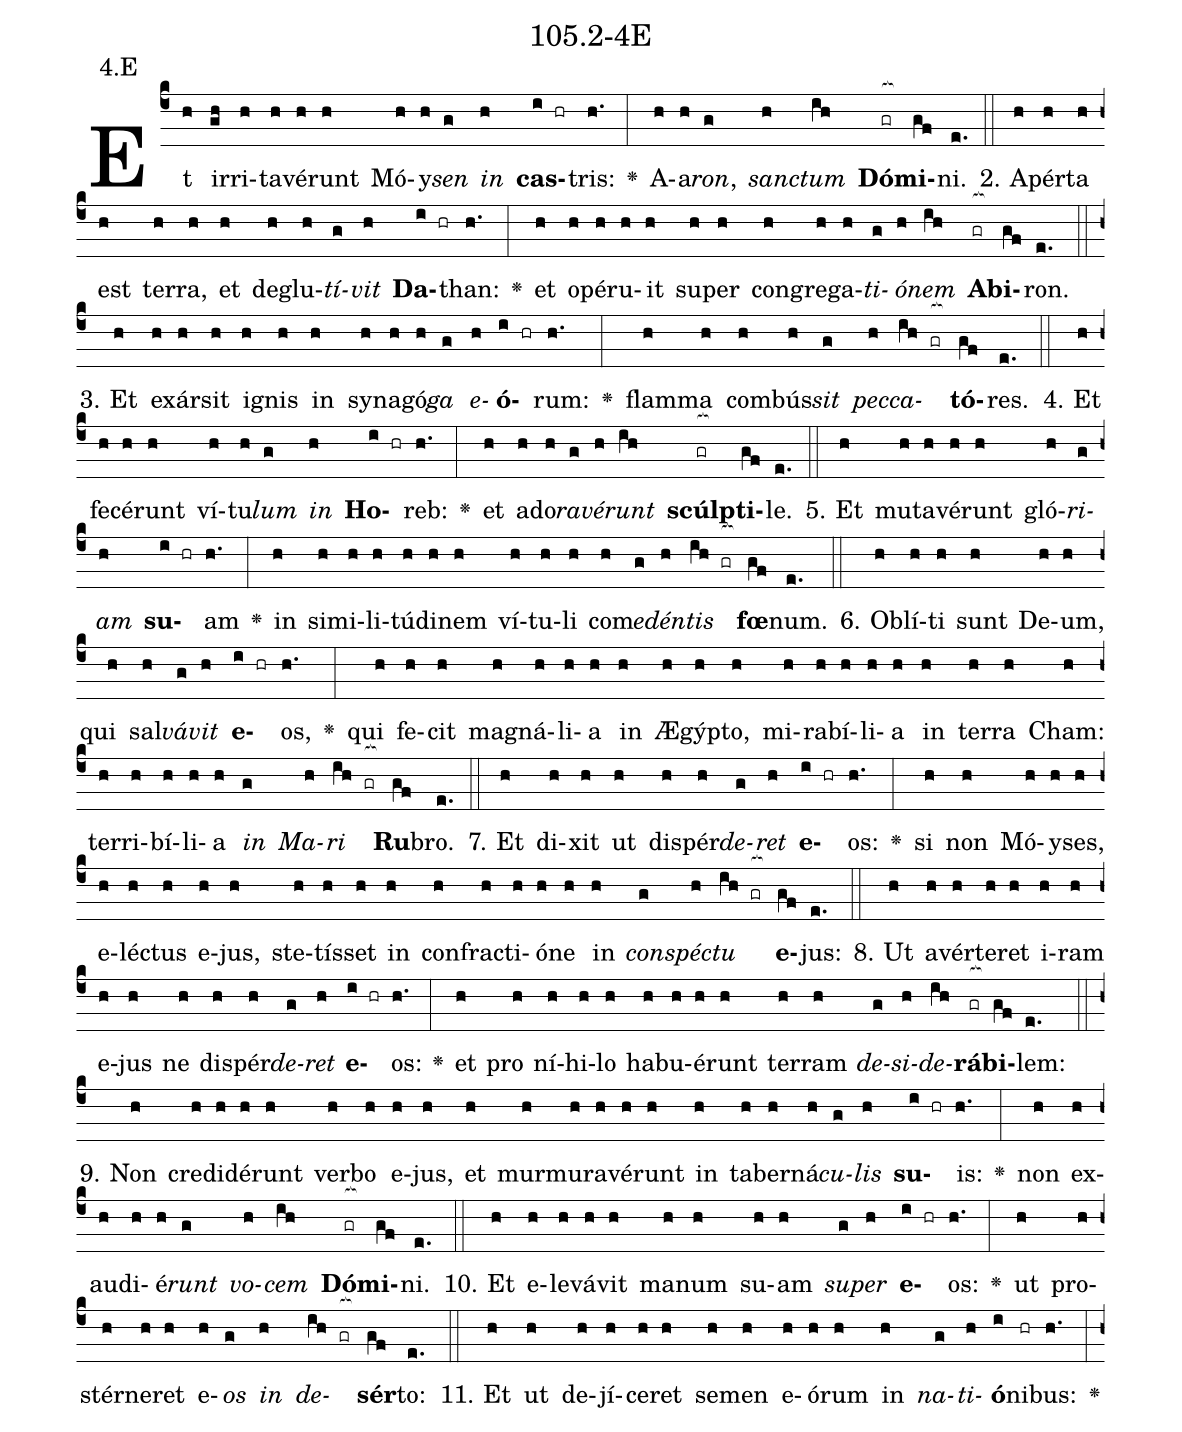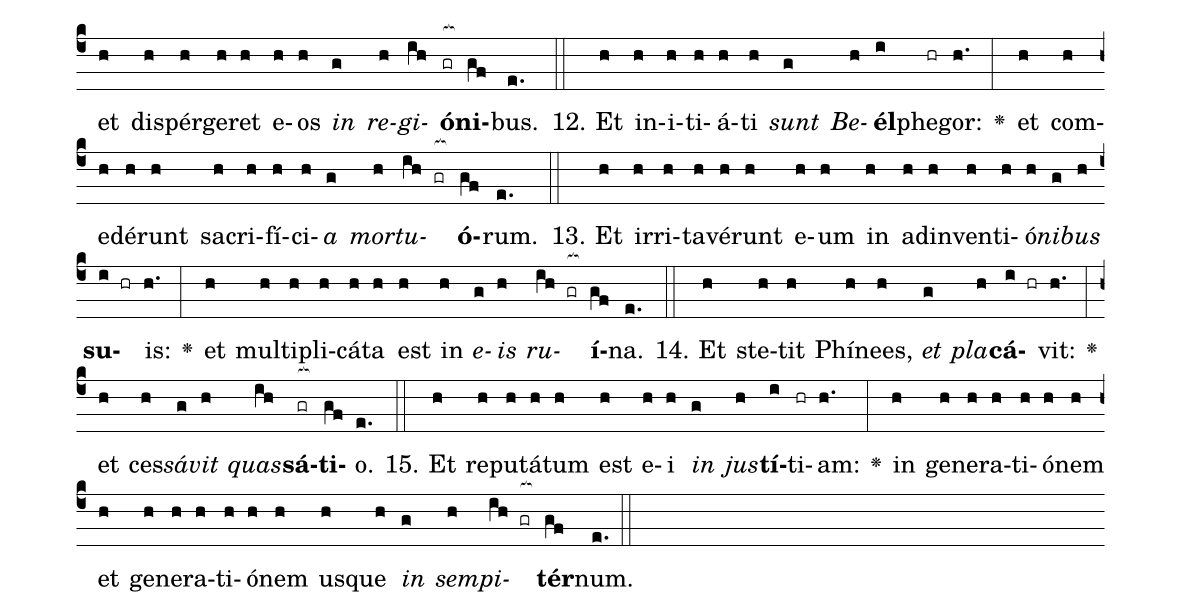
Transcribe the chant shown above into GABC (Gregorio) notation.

name: 105.2-4E;
annotation: 4.E;
%%
(c4)Et(h) ir(gh)ri(h)ta(h)vé(h)runt(h) Mó(h)y(h)<i>sen</i>(g) <i>in</i>(h) <b>cas</b>(i hr)tris:(h.) <v>\greheightstar</v>(:) A(h)a(h)<i>ron</i>,(g) <i>sanc</i>(h)<i>tum</i>(ih) <b>Dó</b>(gr[ocb:1{])<b>mi</b>(gf[ocb:0}])ni.(e.) (::)
2. A(h)pér(h)ta(h) est(h) ter(h)ra,(h) et(h) de(h)glu(h)<i>tí</i>(g)<i>vit</i>(h) <b>Da</b>(i hr)than:(h.) <v>\greheightstar</v>(:) et(h) o(h)pé(h)ru(h)it(h) su(h)per(h) con(h)gre(h)ga(h)<i>ti</i>(g)<i>ó</i>(h)<i>nem</i>(ih) <b>Ab</b>(gr[ocb:1{])<b>i</b>(gf[ocb:0}])ron.(e.) (::)
3. Et(h) ex(h)ár(h)sit(h) i(h)gnis(h) in(h) sy(h)na(h)gó(h)<i>ga</i>(g) <i>e</i>(h)<b>ó</b>(i hr)rum:(h.) <v>\greheightstar</v>(:) flam(h)ma(h) com(h)bús(h)<i>sit</i>(g) <i>pec</i>(h)<i>ca</i>(ih gr[ocb:1{])<b>tó</b>(gf[ocb:0}])res.(e.) (::)
4. Et(h) fe(h)cé(h)runt(h) ví(h)tu(h)<i>lum</i>(g) <i>in</i>(h) <b>Ho</b>(i hr)reb:(h.) <v>\greheightstar</v>(:) et(h) ad(h)o(h)<i>ra</i>(g)<i>vé</i>(h)<i>runt</i>(ih) <b>scúlp</b>(gr[ocb:1{])<b>ti</b>(gf[ocb:0}])le.(e.) (::)
5. Et(h) mu(h)ta(h)vé(h)runt(h) gló(h)<i>ri</i>(g)<i>am</i>(h) <b>su</b>(i hr)am(h.) <v>\greheightstar</v>(:) in(h) si(h)mi(h)li(h)tú(h)di(h)nem(h) ví(h)tu(h)li(h) com(h)<i>e</i>(g)<i>dén</i>(h)<i>tis</i>(ih gr[ocb:1{]) <b>fœ</b>(gf[ocb:0}])num.(e.) (::)
6. Ob(h)lí(h)ti(h) sunt(h) De(h)um,(h) qui(h) sal(h)<i>vá</i>(g)<i>vit</i>(h) <b>e</b>(i hr)os,(h.) <v>\greheightstar</v>(:) qui(h) fe(h)cit(h) ma(h)gná(h)li(h)a(h) in(h) Æ(h)gýp(h)to,(h) mi(h)ra(h)bí(h)li(h)a(h) in(h) ter(h)ra(h) Cham:(h) ter(h)ri(h)bí(h)li(h)a(h) <i>in</i>(g) <i>Ma</i>(h)<i>ri</i>(ih gr[ocb:1{]) <b>Ru</b>(gf[ocb:0}])bro.(e.) (::)
7. Et(h) di(h)xit(h) ut(h) dis(h)pér(h)<i>de</i>(g)<i>ret</i>(h) <b>e</b>(i hr)os:(h.) <v>\greheightstar</v>(:) si(h) non(h) Mó(h)y(h)ses,(h) e(h)léc(h)tus(h) e(h)jus,(h) ste(h)tís(h)set(h) in(h) con(h)frac(h)ti(h)ó(h)ne(h) in(h) <i>con</i>(g)<i>spéc</i>(h)<i>tu</i>(ih gr[ocb:1{]) <b>e</b>(gf[ocb:0}])jus:(e.) (::)
8. Ut(h) a(h)vér(h)te(h)ret(h) i(h)ram(h) e(h)jus(h) ne(h) dis(h)pér(h)<i>de</i>(g)<i>ret</i>(h) <b>e</b>(i hr)os:(h.) <v>\greheightstar</v>(:) et(h) pro(h) ní(h)hi(h)lo(h) ha(h)bu(h)é(h)runt(h) ter(h)ram(h) <i>de</i>(g)<i>si</i>(h)<i>de</i>(ih)<b>rá</b>(gr[ocb:1{])<b>bi</b>(gf[ocb:0}])lem:(e.) (::)
9. Non(h) cre(h)di(h)dé(h)runt(h) ver(h)bo(h) e(h)jus,(h) et(h) mur(h)mu(h)ra(h)vé(h)runt(h) in(h) ta(h)ber(h)ná(h)<i>cu</i>(g)<i>lis</i>(h) <b>su</b>(i hr)is:(h.) <v>\greheightstar</v>(:) non(h) ex(h)au(h)di(h)é(h)<i>runt</i>(g) <i>vo</i>(h)<i>cem</i>(ih) <b>Dó</b>(gr[ocb:1{])<b>mi</b>(gf[ocb:0}])ni.(e.) (::)
10. Et(h) e(h)le(h)vá(h)vit(h) ma(h)num(h) su(h)am(h) <i>su</i>(g)<i>per</i>(h) <b>e</b>(i hr)os:(h.) <v>\greheightstar</v>(:) ut(h) pro(h)stér(h)ne(h)ret(h) e(h)<i>os</i>(g) <i>in</i>(h) <i>de</i>(ih gr[ocb:1{])<b>sér</b>(gf[ocb:0}])to:(e.) (::)
11. Et(h) ut(h) de(h)jí(h)ce(h)ret(h) se(h)men(h) e(h)ó(h)rum(h) in(h) <i>na</i>(g)<i>ti</i>(h)<b>ó</b>(i)ni(hr)bus:(h.) <v>\greheightstar</v>(:) et(h) di(h)spér(h)ge(h)ret(h) e(h)os(h) <i>in</i>(g) <i>re</i>(h)<i>gi</i>(ih)<b>ó</b>(gr[ocb:1{])<b>ni</b>(gf[ocb:0}])bus.(e.) (::)
12. Et(h) in(h)i(h)ti(h)á(h)ti(h) <i>sunt</i>(g) <i>Be</i>(h)<b>él</b>(i)phe(hr)gor:(h.) <v>\greheightstar</v>(:) et(h) com(h)e(h)dé(h)runt(h) sa(h)cri(h)fí(h)ci(h)<i>a</i>(g) <i>mor</i>(h)<i>tu</i>(ih gr[ocb:1{])<b>ó</b>(gf[ocb:0}])rum.(e.) (::)
13. Et(h) ir(h)ri(h)ta(h)vé(h)runt(h) e(h)um(h) in(h) ad(h)in(h)ven(h)ti(h)ó(h)<i>ni</i>(g)<i>bus</i>(h) <b>su</b>(i hr)is:(h.) <v>\greheightstar</v>(:) et(h) mul(h)ti(h)pli(h)cá(h)ta(h) est(h) in(h) <i>e</i>(g)<i>is</i>(h) <i>ru</i>(ih gr[ocb:1{])<b>í</b>(gf[ocb:0}])na.(e.) (::)
14. Et(h) ste(h)tit(h) Phí(h)nees,(h) <i>et</i>(g) <i>pla</i>(h)<b>cá</b>(i hr)vit:(h.) <v>\greheightstar</v>(:) et(h) ces(h)<i>sá</i>(g)<i>vit</i>(h) <i>quas</i>(ih)<b>sá</b>(gr[ocb:1{])<b>ti</b>(gf[ocb:0}])o.(e.) (::)
15. Et(h) re(h)pu(h)tá(h)tum(h) est(h) e(h)i(h) <i>in</i>(g) <i>jus</i>(h)<b>tí</b>(i)ti(hr)am:(h.) <v>\greheightstar</v>(:) in(h) ge(h)ne(h)ra(h)ti(h)ó(h)nem(h) et(h) ge(h)ne(h)ra(h)ti(h)ó(h)nem(h) us(h)que(h) <i>in</i>(g) <i>sem</i>(h)<i>pi</i>(ih gr[ocb:1{])<b>tér</b>(gf[ocb:0}])num.(e.) (::)
